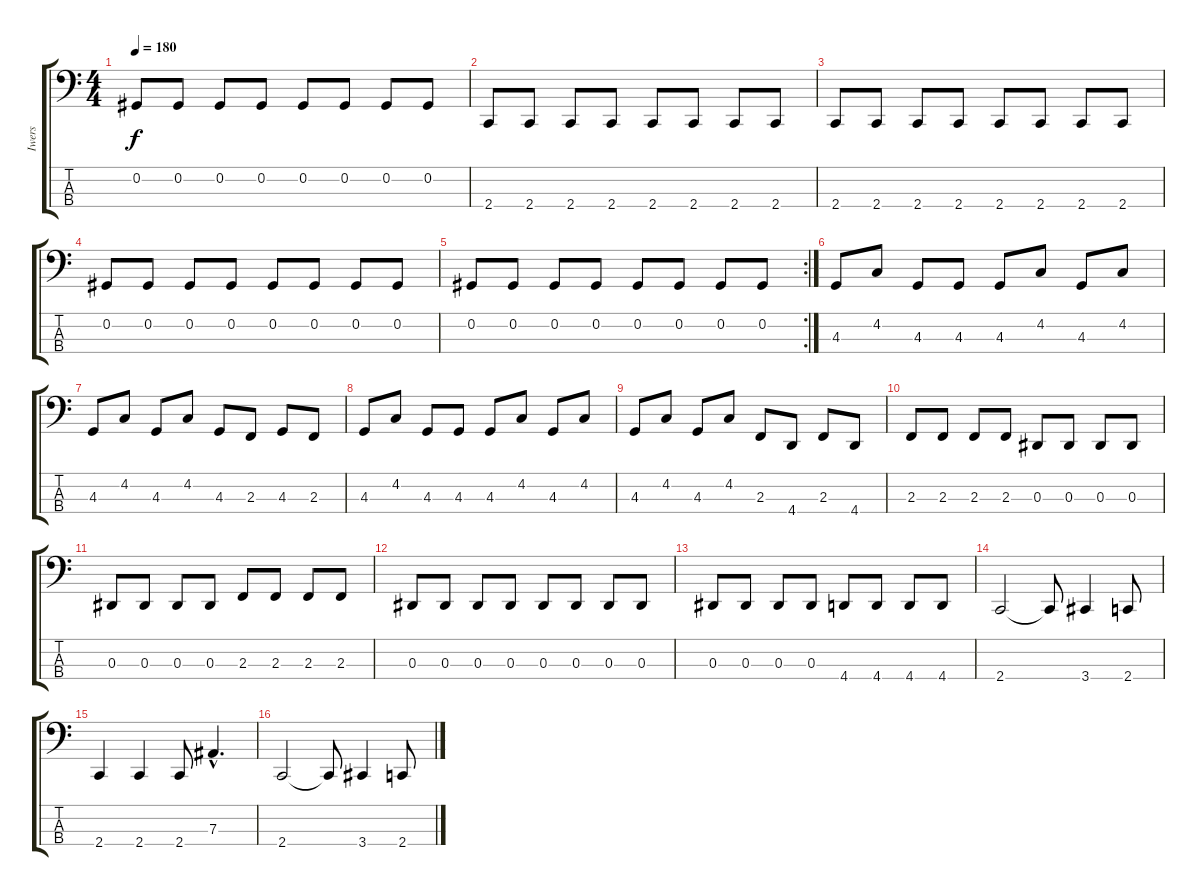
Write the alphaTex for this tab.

\track ("Iwers" "Iwers") {instrument electricbassfinger}
\staff {score tabs}
\tuning (Db2 Ab1 Eb1 Bb0) {hide}
\ts (4 4)
\tempo 180
\clef f4
\ks c
0.2.8{dy f} 0.2.8 0.2.8 0.2.8 0.2.8 0.2.8 0.2.8 0.2.8 |
2.4.8 2.4.8 2.4.8 2.4.8 2.4.8 2.4.8 2.4.8 2.4.8 |
2.4.8 2.4.8 2.4.8 2.4.8 2.4.8 2.4.8 2.4.8 2.4.8 |
0.2.8 0.2.8 0.2.8 0.2.8 0.2.8 0.2.8 0.2.8 0.2.8 |
\rc 2
0.2.8 0.2.8 0.2.8 0.2.8 0.2.8 0.2.8 0.2.8 0.2.8 |
4.3.8 4.2.8 4.3.8 4.3.8 4.3.8 4.2.8 4.3.8 4.2.8 |
4.3.8 4.2.8 4.3.8 4.2.8 4.3.8 2.3.8 4.3.8 2.3.8 |
4.3.8 4.2.8 4.3.8 4.3.8 4.3.8 4.2.8 4.3.8 4.2.8 |
4.3.8 4.2.8 4.3.8 4.2.8 2.3.8 4.4.8 2.3.8 4.4.8 |
2.3.8 2.3.8 2.3.8 2.3.8 0.3.8 0.3.8 0.3.8 0.3.8 |
0.3.8 0.3.8 0.3.8 0.3.8 2.3.8 2.3.8 2.3.8 2.3.8 |
0.3.8 0.3.8 0.3.8 0.3.8 0.3.8 0.3.8 0.3.8 0.3.8 |
0.3.8 0.3.8 0.3.8 0.3.8 4.4.8 4.4.8 4.4.8 4.4.8 |
2.4.2 2.4{t}.8 3.4.4 2.4.8 |
2.4.4 2.4.4 2.4.8 7.3{hac}.4{d} |
2.4.2 2.4{t}.8 3.4.4 2.4.8
